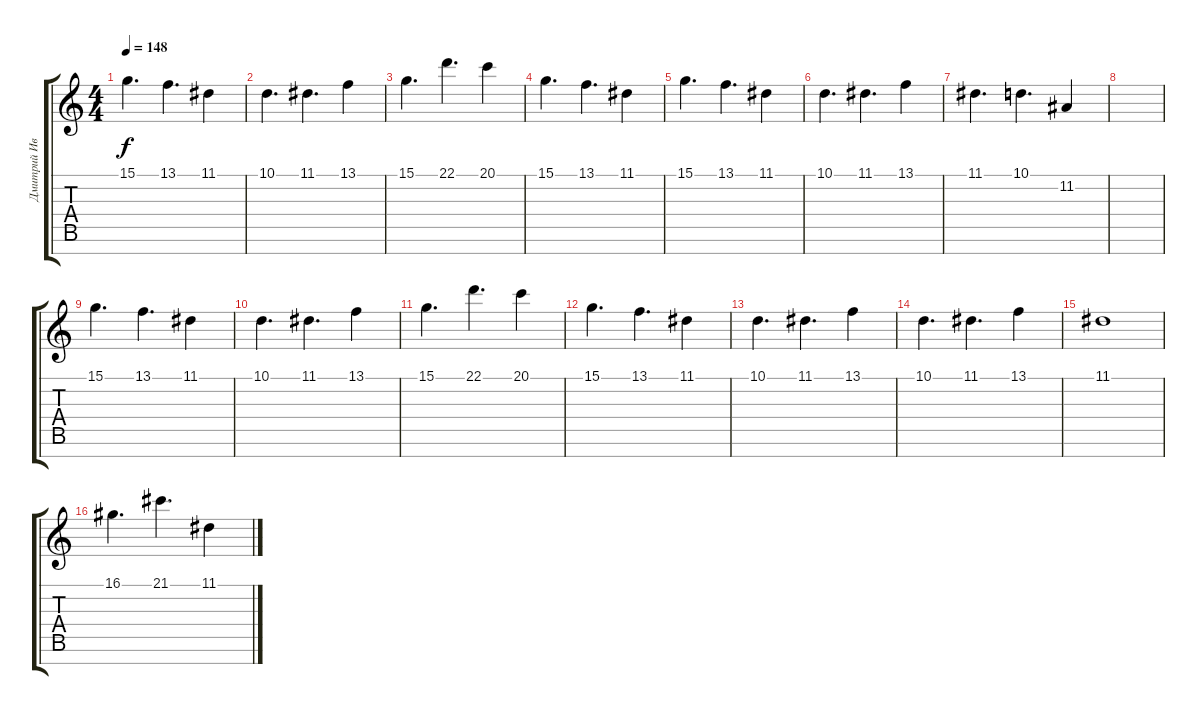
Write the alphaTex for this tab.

\track ("Дмитрий Иванов" "Дмитрий Ив") {instrument musicbox}
\staff {score tabs}
\tuning (E4 B3 G3 D3 A2 E2 B1) {hide}
\ts (4 4)
\tempo 148
\clef g2
\ks c
15.1.4{d dy f instrument musicbox} 13.1.4{d} 11.1.4 |
10.1.4{d} 11.1.4{d} 13.1.4 |
15.1.4{d} 22.1.4{d} 20.1.4 |
15.1.4{d} 13.1.4{d} 11.1.4 |
15.1.4{d} 13.1.4{d} 11.1.4 |
10.1.4{d} 11.1.4{d} 13.1.4 |
11.1.4{d} 10.1.4{d} 11.2.4 |
|
15.1.4{d} 13.1.4{d} 11.1.4 |
10.1.4{d} 11.1.4{d} 13.1.4 |
15.1.4{d} 22.1.4{d} 20.1.4 |
15.1.4{d} 13.1.4{d} 11.1.4 |
10.1.4{d} 11.1.4{d} 13.1.4 |
10.1.4{d} 11.1.4{d} 13.1.4 |
11.1.1 |
16.1.4{d} 21.1.4{d} 11.1.4
